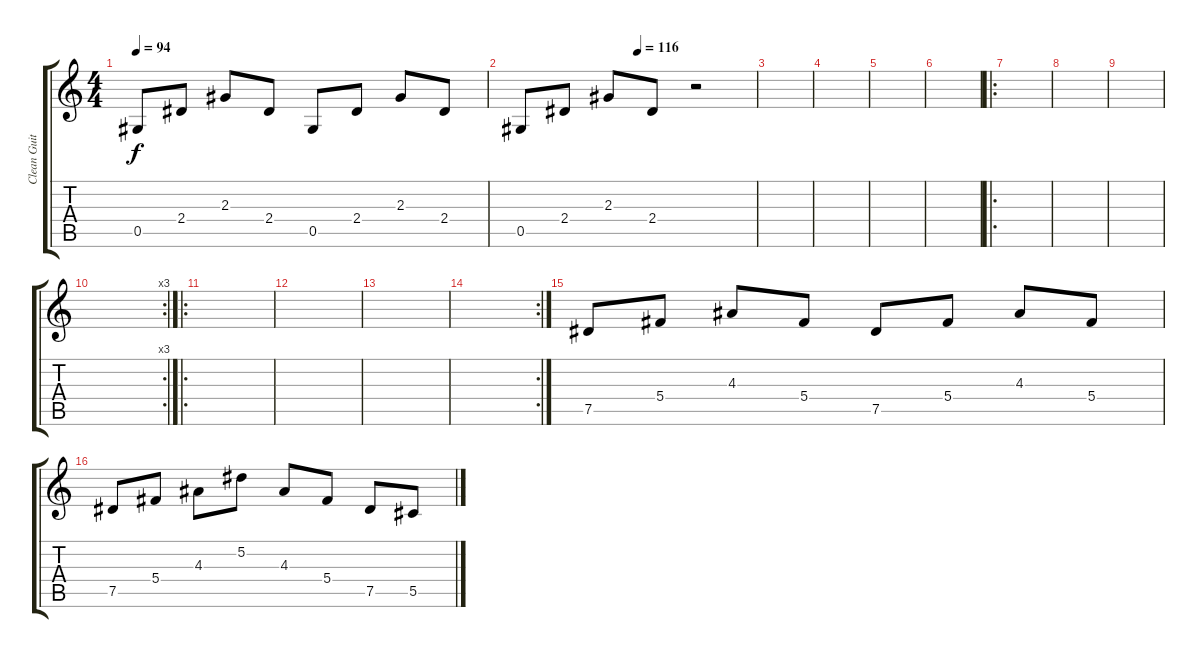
\track ("Clean Guitar" "Clean Guit") {instrument electricguitarjazz}
\staff {score tabs}
\tuning (Eb4 Bb3 Gb3 Db3 Ab2 Eb2) {hide}
\ts (4 4)
\tempo 94
\clef g2
\ks c
0.5.8{dy f} 2.4.8 2.3.8 2.4.8 0.5.8 2.4.8 2.3.8 2.4.8 |
\tempo (116 0.5)
0.5.8 2.4.8 2.3.8 2.4.8 r.2 |
|
|
|
|
\ro
|
|
|
\rc 3
|
\ro
|
|
|
\rc 2
|
7.5.8 5.4.8 4.3.8 5.4.8 7.5.8 5.4.8 4.3.8 5.4.8 |
7.5.8 5.4.8 4.3.8 5.2.8 4.3.8 5.4.8 7.5.8 5.5.8
